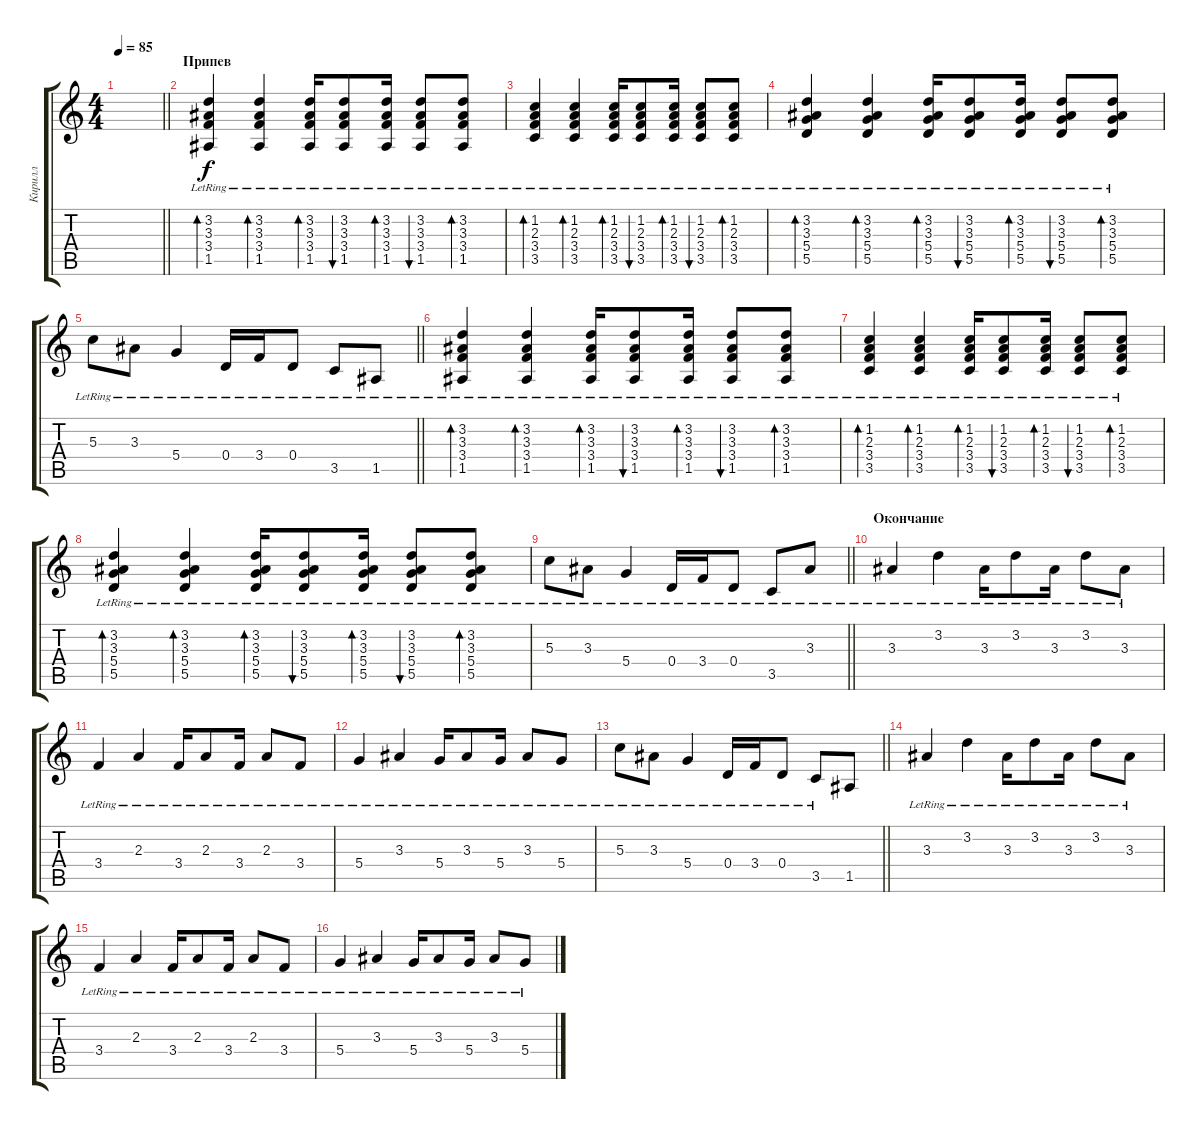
\track ("Кирилл" "Кирилл") {instrument electricguitarjazz}
\staff {score tabs}
\tuning (E4 B3 G3 D3 A2 E2) {hide}
\ts (4 4)
\tempo 85
\clef g2
\barLineRight lightlight
\ks c
|
\section ("" "Припев")
(3.2 3.3{lr} 3.4 1.5).4{bd 60} (3.2{lr} 3.3 3.4 1.5).4{bd 60} (3.2 3.3{lr} 3.4 1.5).16{bd 60} (3.2{lr} 3.3 3.4 1.5).8{bu 60} (3.2 3.3{lr} 3.4 1.5).16{bd 60} (3.2{lr} 3.3 3.4 1.5).8{bu 60} (3.2 3.3{lr} 3.4 1.5).8{bd 60} |
(1.2 2.3 3.4{lr} 3.5).4{bd 60} (1.2 2.3{lr} 3.4 3.5).4{bd 60} (1.2 2.3 3.4{lr} 3.5).16{bd 60} (1.2 2.3{lr} 3.4 3.5).8{bu 60} (1.2 2.3 3.4{lr} 3.5).16{bd 60} (1.2 2.3{lr} 3.4 3.5).8{bu 60} (1.2 2.3 3.4{lr} 3.5).8{bd 60} |
(3.2 3.3 5.4{lr} 5.5).4{bd 60} (3.2 3.3{lr} 5.4 5.5).4{bd 60} (3.2 3.3 5.4{lr} 5.5).16{bd 60} (3.2 3.3{lr} 5.4 5.5).8{bu 60} (3.2 3.3 5.4{lr} 5.5).16{bd 60} (3.2 3.3{lr} 5.4 5.5).8{bu 60} (3.2 3.3 5.4{lr} 5.5).8{bd 60} |
\barLineRight lightlight
5.3{lr}.8 3.3{lr}.8 5.4{lr}.4 0.4{lr}.16 3.4{lr}.16 0.4{lr}.8 3.5{lr}.8 1.5{lr}.8 |
(3.2 3.3{lr} 3.4 1.5).4{bd 60} (3.2{lr} 3.3 3.4 1.5).4{bd 60} (3.2 3.3{lr} 3.4 1.5).16{bd 60} (3.2{lr} 3.3 3.4 1.5).8{bu 60} (3.2 3.3{lr} 3.4 1.5).16{bd 60} (3.2{lr} 3.3 3.4 1.5).8{bu 60} (3.2 3.3{lr} 3.4 1.5).8{bd 60} |
(1.2 2.3 3.4{lr} 3.5).4{bd 60} (1.2 2.3{lr} 3.4 3.5).4{bd 60} (1.2 2.3 3.4{lr} 3.5).16{bd 60} (1.2 2.3{lr} 3.4 3.5).8{bu 60} (1.2 2.3 3.4{lr} 3.5).16{bd 60} (1.2 2.3{lr} 3.4 3.5).8{bu 60} (1.2 2.3 3.4{lr} 3.5).8{bd 60} |
(3.2 3.3 5.4{lr} 5.5).4{bd 60} (3.2 3.3{lr} 5.4 5.5).4{bd 60} (3.2 3.3 5.4{lr} 5.5).16{bd 60} (3.2 3.3{lr} 5.4 5.5).8{bu 60} (3.2 3.3 5.4{lr} 5.5).16{bd 60} (3.2 3.3{lr} 5.4 5.5).8{bu 60} (3.2 3.3 5.4{lr} 5.5).8{bd 60} |
\barLineRight lightlight
5.3{lr}.8 3.3{lr}.8 5.4{lr}.4 0.4{lr}.16 3.4{lr}.16 0.4{lr}.8 3.5{lr}.8 3.3{lr}.8 |
\section ("" "Окончание")
3.3{lr}.4 3.2{lr}.4 3.3{lr}.16 3.2{lr}.8 3.3{lr}.16 3.2{lr}.8 3.3{lr}.8 |
3.4{lr}.4 2.3{lr}.4 3.4{lr}.16 2.3{lr}.8 3.4{lr}.16 2.3{lr}.8 3.4{lr}.8 |
5.4{lr}.4 3.3{lr}.4 5.4{lr}.16 3.3{lr}.8 5.4{lr}.16 3.3{lr}.8 5.4{lr}.8 |
\barLineRight lightlight
5.3{lr}.8 3.3{lr}.8 5.4{lr}.4 0.4{lr}.16 3.4{lr}.16 0.4{lr}.8 3.5{lr}.8 1.5.8 |
3.3{lr}.4 3.2{lr}.4 3.3{lr}.16 3.2{lr}.8 3.3{lr}.16 3.2{lr}.8 3.3{lr}.8 |
3.4{lr}.4 2.3{lr}.4 3.4{lr}.16 2.3{lr}.8 3.4{lr}.16 2.3{lr}.8 3.4{lr}.8 |
5.4{lr}.4 3.3{lr}.4 5.4{lr}.16 3.3{lr}.8 5.4{lr}.16 3.3{lr}.8 5.4{lr}.8
